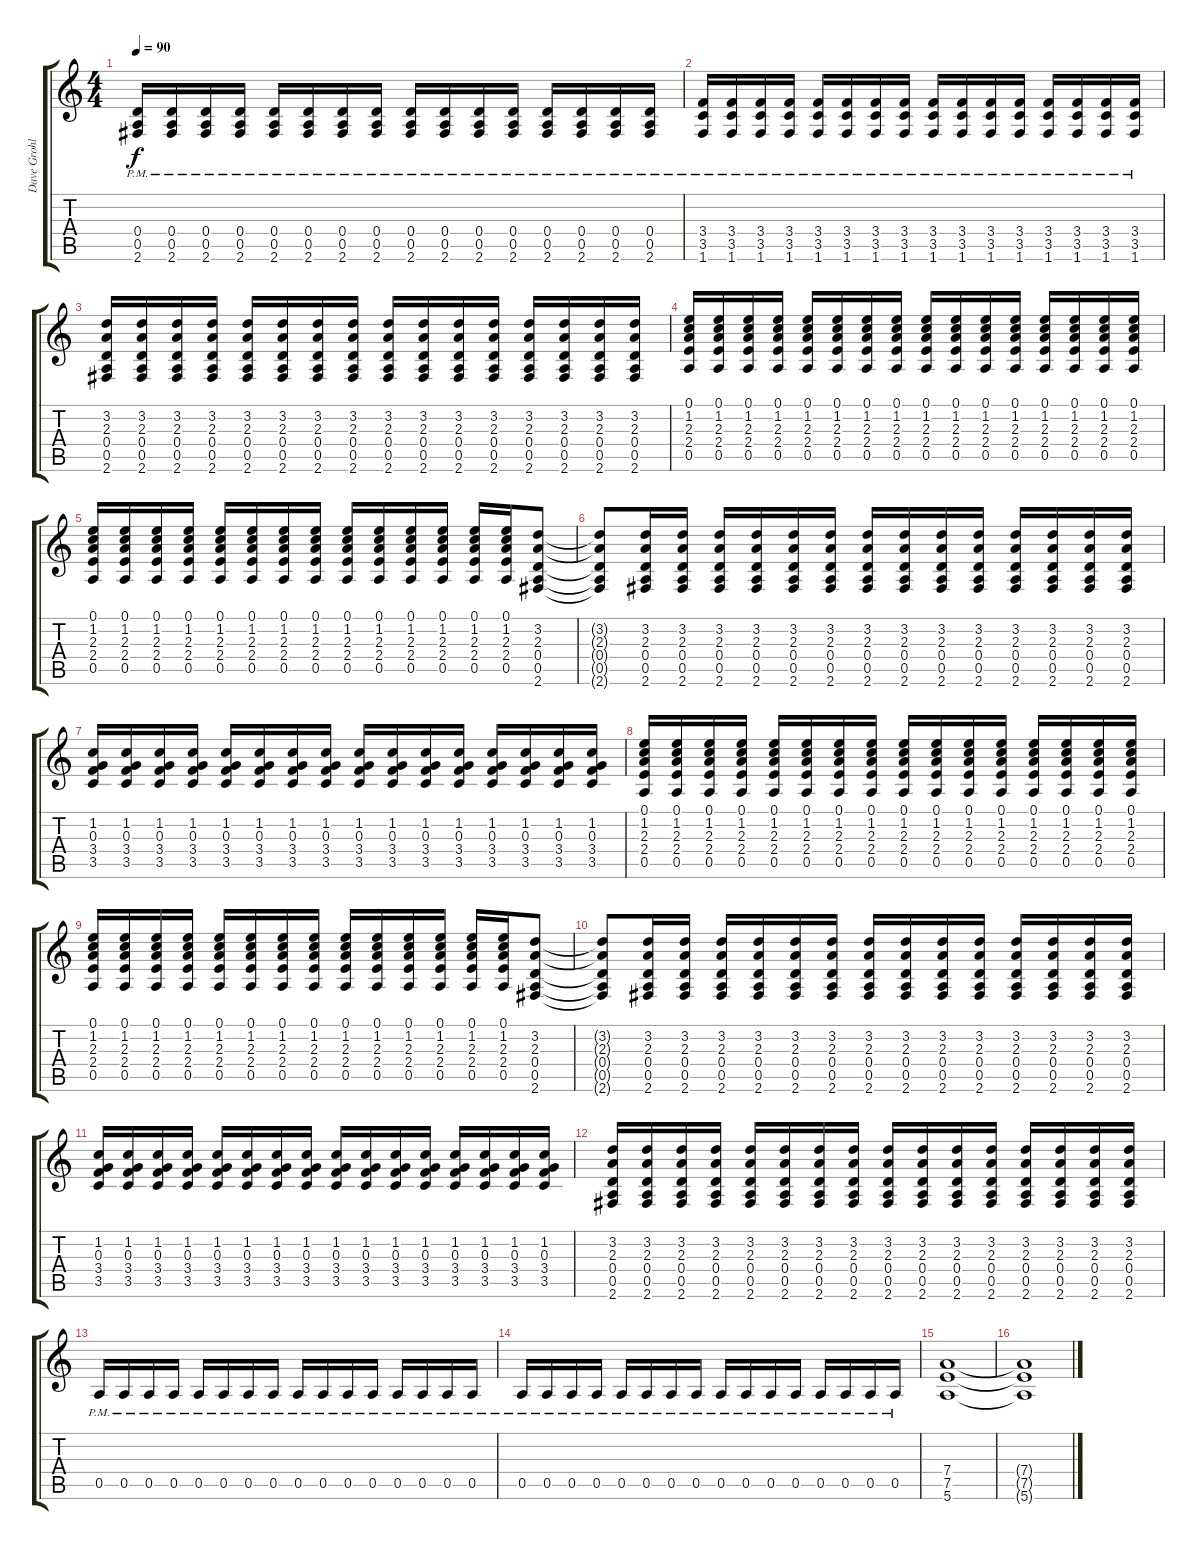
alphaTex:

\track ("Dave Grohl - Rhythm Guitar" "Dave Grohl") {instrument overdrivenguitar}
\staff {score tabs}
\tuning (E4 B3 G3 D3 A2 E2) {hide}
\ts (4 4)
\tempo 90
\clef g2
\ks c
(0.4{pm} 0.5{pm} 2.6{pm}).16{dy f} (0.4{pm} 0.5{pm} 2.6{pm}).16 (0.4{pm} 0.5{pm} 2.6{pm}).16 (0.4{pm} 0.5{pm} 2.6{pm}).16 (0.4{pm} 0.5{pm} 2.6{pm}).16 (0.4{pm} 0.5{pm} 2.6{pm}).16 (0.4{pm} 0.5{pm} 2.6{pm}).16 (0.4{pm} 0.5{pm} 2.6{pm}).16 (0.4{pm} 0.5{pm} 2.6{pm}).16 (0.4{pm} 0.5{pm} 2.6{pm}).16 (0.4{pm} 0.5{pm} 2.6{pm}).16 (0.4{pm} 0.5{pm} 2.6{pm}).16 (0.4{pm} 0.5{pm} 2.6{pm}).16 (0.4{pm} 0.5{pm} 2.6{pm}).16 (0.4{pm} 0.5{pm} 2.6{pm}).16 (0.4{pm} 0.5{pm} 2.6{pm}).16 |
(3.4{pm} 3.5{pm} 1.6{pm}).16 (3.4{pm} 3.5{pm} 1.6{pm}).16 (3.4{pm} 3.5{pm} 1.6{pm}).16 (3.4{pm} 3.5{pm} 1.6{pm}).16 (3.4{pm} 3.5{pm} 1.6{pm}).16 (3.4{pm} 3.5{pm} 1.6{pm}).16 (3.4{pm} 3.5{pm} 1.6{pm}).16 (3.4{pm} 3.5{pm} 1.6{pm}).16 (3.4{pm} 3.5{pm} 1.6{pm}).16 (3.4{pm} 3.5{pm} 1.6{pm}).16 (3.4{pm} 3.5{pm} 1.6{pm}).16 (3.4{pm} 3.5{pm} 1.6{pm}).16 (3.4{pm} 3.5{pm} 1.6{pm}).16 (3.4{pm} 3.5{pm} 1.6{pm}).16 (3.4{pm} 3.5{pm} 1.6{pm}).16 (3.4{pm} 3.5{pm} 1.6{pm}).16 |
(3.2 2.3 0.4 0.5 2.6).16 (3.2 2.3 0.4 0.5 2.6).16 (3.2 2.3 0.4 0.5 2.6).16 (3.2 2.3 0.4 0.5 2.6).16 (3.2 2.3 0.4 0.5 2.6).16 (3.2 2.3 0.4 0.5 2.6).16 (3.2 2.3 0.4 0.5 2.6).16 (3.2 2.3 0.4 0.5 2.6).16 (3.2 2.3 0.4 0.5 2.6).16 (3.2 2.3 0.4 0.5 2.6).16 (3.2 2.3 0.4 0.5 2.6).16 (3.2 2.3 0.4 0.5 2.6).16 (3.2 2.3 0.4 0.5 2.6).16 (3.2 2.3 0.4 0.5 2.6).16 (3.2 2.3 0.4 0.5 2.6).16 (3.2 2.3 0.4 0.5 2.6).16 |
(0.1 1.2 2.3 2.4 0.5).16 (0.1 1.2 2.3 2.4 0.5).16 (0.1 1.2 2.3 2.4 0.5).16 (0.1 1.2 2.3 2.4 0.5).16 (0.1 1.2 2.3 2.4 0.5).16 (0.1 1.2 2.3 2.4 0.5).16 (0.1 1.2 2.3 2.4 0.5).16 (0.1 1.2 2.3 2.4 0.5).16 (0.1 1.2 2.3 2.4 0.5).16 (0.1 1.2 2.3 2.4 0.5).16 (0.1 1.2 2.3 2.4 0.5).16 (0.1 1.2 2.3 2.4 0.5).16 (0.1 1.2 2.3 2.4 0.5).16 (0.1 1.2 2.3 2.4 0.5).16 (0.1 1.2 2.3 2.4 0.5).16 (0.1 1.2 2.3 2.4 0.5).16 |
(0.1 1.2 2.3 2.4 0.5).16 (0.1 1.2 2.3 2.4 0.5).16 (0.1 1.2 2.3 2.4 0.5).16 (0.1 1.2 2.3 2.4 0.5).16 (0.1 1.2 2.3 2.4 0.5).16 (0.1 1.2 2.3 2.4 0.5).16 (0.1 1.2 2.3 2.4 0.5).16 (0.1 1.2 2.3 2.4 0.5).16 (0.1 1.2 2.3 2.4 0.5).16 (0.1 1.2 2.3 2.4 0.5).16 (0.1 1.2 2.3 2.4 0.5).16 (0.1 1.2 2.3 2.4 0.5).16 (0.1 1.2 2.3 2.4 0.5).16 (0.1 1.2 2.3 2.4 0.5).16 (3.2 2.3 0.4 0.5 2.6).8 |
(3.2{t} 2.3{t} 0.4{t} 0.5{t} 2.6{t}).8 (3.2 2.3 0.4 0.5 2.6).16 (3.2 2.3 0.4 0.5 2.6).16 (3.2 2.3 0.4 0.5 2.6).16 (3.2 2.3 0.4 0.5 2.6).16 (3.2 2.3 0.4 0.5 2.6).16 (3.2 2.3 0.4 0.5 2.6).16 (3.2 2.3 0.4 0.5 2.6).16 (3.2 2.3 0.4 0.5 2.6).16 (3.2 2.3 0.4 0.5 2.6).16 (3.2 2.3 0.4 0.5 2.6).16 (3.2 2.3 0.4 0.5 2.6).16 (3.2 2.3 0.4 0.5 2.6).16 (3.2 2.3 0.4 0.5 2.6).16 (3.2 2.3 0.4 0.5 2.6).16 |
(1.2 0.3 3.4 3.5).16 (1.2 0.3 3.4 3.5).16 (1.2 0.3 3.4 3.5).16 (1.2 0.3 3.4 3.5).16 (1.2 0.3 3.4 3.5).16 (1.2 0.3 3.4 3.5).16 (1.2 0.3 3.4 3.5).16 (1.2 0.3 3.4 3.5).16 (1.2 0.3 3.4 3.5).16 (1.2 0.3 3.4 3.5).16 (1.2 0.3 3.4 3.5).16 (1.2 0.3 3.4 3.5).16 (1.2 0.3 3.4 3.5).16 (1.2 0.3 3.4 3.5).16 (1.2 0.3 3.4 3.5).16 (1.2 0.3 3.4 3.5).16 |
(0.1 1.2 2.3 2.4 0.5).16 (0.1 1.2 2.3 2.4 0.5).16 (0.1 1.2 2.3 2.4 0.5).16 (0.1 1.2 2.3 2.4 0.5).16 (0.1 1.2 2.3 2.4 0.5).16 (0.1 1.2 2.3 2.4 0.5).16 (0.1 1.2 2.3 2.4 0.5).16 (0.1 1.2 2.3 2.4 0.5).16 (0.1 1.2 2.3 2.4 0.5).16 (0.1 1.2 2.3 2.4 0.5).16 (0.1 1.2 2.3 2.4 0.5).16 (0.1 1.2 2.3 2.4 0.5).16 (0.1 1.2 2.3 2.4 0.5).16 (0.1 1.2 2.3 2.4 0.5).16 (0.1 1.2 2.3 2.4 0.5).16 (0.1 1.2 2.3 2.4 0.5).16 |
(0.1 1.2 2.3 2.4 0.5).16 (0.1 1.2 2.3 2.4 0.5).16 (0.1 1.2 2.3 2.4 0.5).16 (0.1 1.2 2.3 2.4 0.5).16 (0.1 1.2 2.3 2.4 0.5).16 (0.1 1.2 2.3 2.4 0.5).16 (0.1 1.2 2.3 2.4 0.5).16 (0.1 1.2 2.3 2.4 0.5).16 (0.1 1.2 2.3 2.4 0.5).16 (0.1 1.2 2.3 2.4 0.5).16 (0.1 1.2 2.3 2.4 0.5).16 (0.1 1.2 2.3 2.4 0.5).16 (0.1 1.2 2.3 2.4 0.5).16 (0.1 1.2 2.3 2.4 0.5).16 (3.2 2.3 0.4 0.5 2.6).8 |
(3.2{t} 2.3{t} 0.4{t} 0.5{t} 2.6{t}).8 (3.2 2.3 0.4 0.5 2.6).16 (3.2 2.3 0.4 0.5 2.6).16 (3.2 2.3 0.4 0.5 2.6).16 (3.2 2.3 0.4 0.5 2.6).16 (3.2 2.3 0.4 0.5 2.6).16 (3.2 2.3 0.4 0.5 2.6).16 (3.2 2.3 0.4 0.5 2.6).16 (3.2 2.3 0.4 0.5 2.6).16 (3.2 2.3 0.4 0.5 2.6).16 (3.2 2.3 0.4 0.5 2.6).16 (3.2 2.3 0.4 0.5 2.6).16 (3.2 2.3 0.4 0.5 2.6).16 (3.2 2.3 0.4 0.5 2.6).16 (3.2 2.3 0.4 0.5 2.6).16 |
(1.2 0.3 3.4 3.5).16 (1.2 0.3 3.4 3.5).16 (1.2 0.3 3.4 3.5).16 (1.2 0.3 3.4 3.5).16 (1.2 0.3 3.4 3.5).16 (1.2 0.3 3.4 3.5).16 (1.2 0.3 3.4 3.5).16 (1.2 0.3 3.4 3.5).16 (1.2 0.3 3.4 3.5).16 (1.2 0.3 3.4 3.5).16 (1.2 0.3 3.4 3.5).16 (1.2 0.3 3.4 3.5).16 (1.2 0.3 3.4 3.5).16 (1.2 0.3 3.4 3.5).16 (1.2 0.3 3.4 3.5).16 (1.2 0.3 3.4 3.5).16 |
(3.2 2.3 0.4 0.5 2.6).16 (3.2 2.3 0.4 0.5 2.6).16 (3.2 2.3 0.4 0.5 2.6).16 (3.2 2.3 0.4 0.5 2.6).16 (3.2 2.3 0.4 0.5 2.6).16 (3.2 2.3 0.4 0.5 2.6).16 (3.2 2.3 0.4 0.5 2.6).16 (3.2 2.3 0.4 0.5 2.6).16 (3.2 2.3 0.4 0.5 2.6).16 (3.2 2.3 0.4 0.5 2.6).16 (3.2 2.3 0.4 0.5 2.6).16 (3.2 2.3 0.4 0.5 2.6).16 (3.2 2.3 0.4 0.5 2.6).16 (3.2 2.3 0.4 0.5 2.6).16 (3.2 2.3 0.4 0.5 2.6).16 (3.2 2.3 0.4 0.5 2.6).16 |
0.5{pm}.16 0.5{pm}.16 0.5{pm}.16 0.5{pm}.16 0.5{pm}.16 0.5{pm}.16 0.5{pm}.16 0.5{pm}.16 0.5{pm}.16 0.5{pm}.16 0.5{pm}.16 0.5{pm}.16 0.5{pm}.16 0.5{pm}.16 0.5{pm}.16 0.5{pm}.16 |
0.5{pm}.16 0.5{pm}.16 0.5{pm}.16 0.5{pm}.16 0.5{pm}.16 0.5{pm}.16 0.5{pm}.16 0.5{pm}.16 0.5{pm}.16 0.5{pm}.16 0.5{pm}.16 0.5{pm}.16 0.5{pm}.16 0.5{pm}.16 0.5{pm}.16 0.5{pm}.16 |
(7.4 7.5 5.6).1 |
(7.4{t} 7.5{t} 5.6{t}).1
